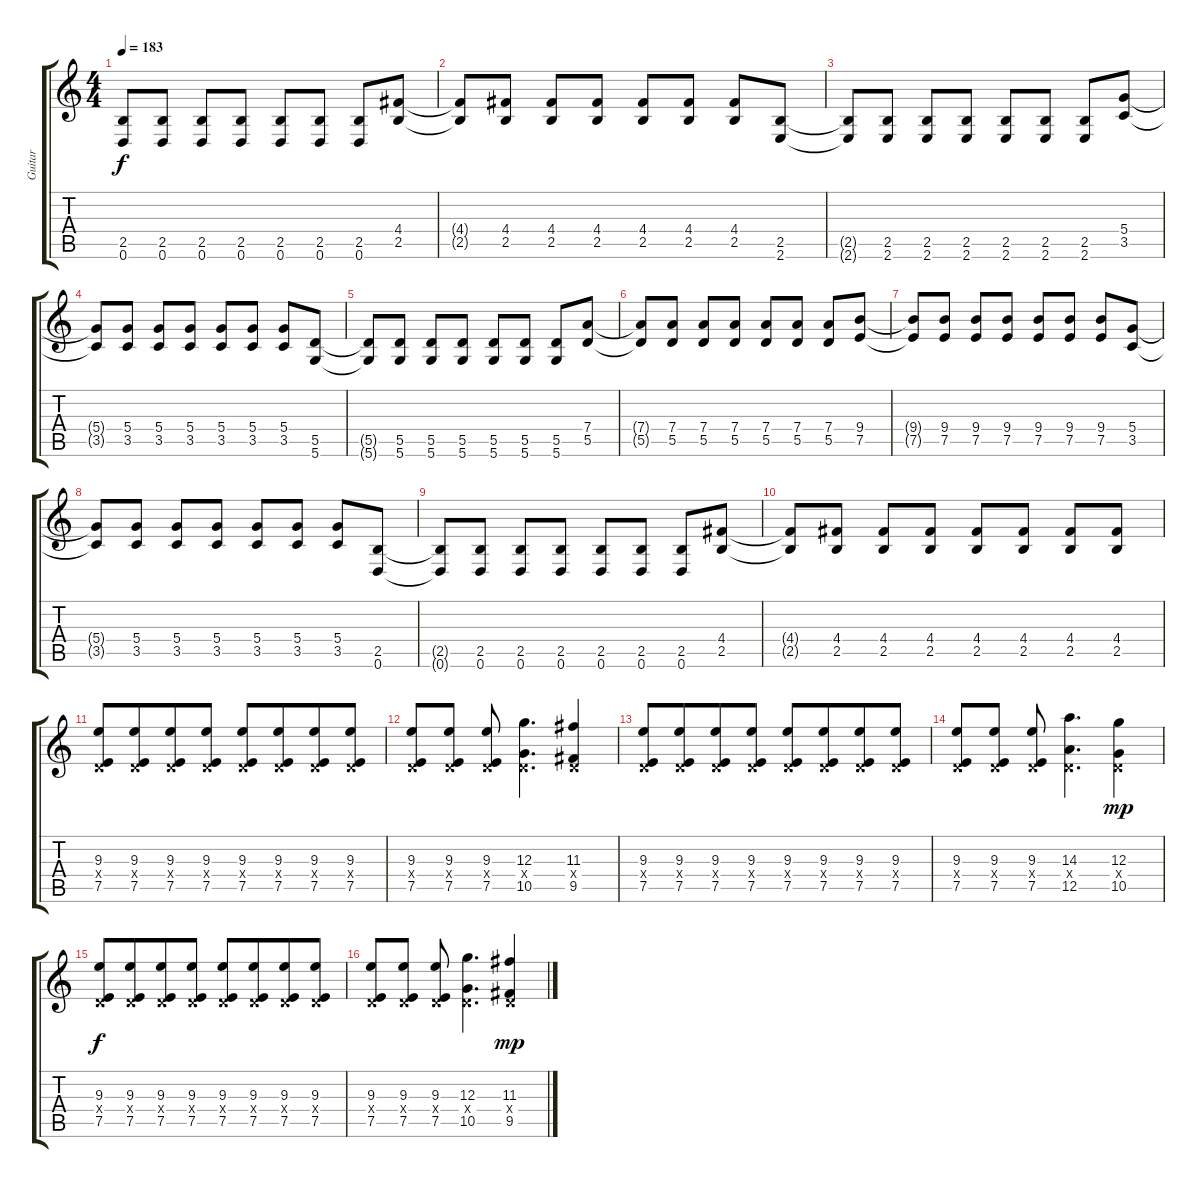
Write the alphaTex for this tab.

\track ("Guitar" "Guitar") {instrument distortionguitar}
\staff {score tabs}
\tuning (E4 B3 G3 D3 A2 D2) {hide}
\ts (4 4)
\tempo 183
\clef g2
\ks c
(2.5{t} 0.6{t}).8{dy f} (2.5 0.6).8 (2.5 0.6).8 (2.5 0.6).8 (2.5 0.6).8 (2.5 0.6).8 (2.5 0.6).8 (4.4 2.5).8 |
(4.4{t} 2.5{t}).8 (4.4 2.5).8 (4.4 2.5).8 (4.4 2.5).8 (4.4 2.5).8 (4.4 2.5).8 (4.4 2.5).8 (2.5 2.6).8 |
(2.5{t} 2.6{t}).8 (2.5 2.6).8 (2.5 2.6).8 (2.5 2.6).8 (2.5 2.6).8 (2.5 2.6).8 (2.5 2.6).8 (5.4 3.5).8 |
(5.4{t} 3.5{t}).8 (5.4 3.5).8 (5.4 3.5).8 (5.4 3.5).8 (5.4 3.5).8 (5.4 3.5).8 (5.4 3.5).8 (5.5 5.6).8 |
(5.5{t} 5.6{t}).8 (5.5 5.6).8 (5.5 5.6).8 (5.5 5.6).8 (5.5 5.6).8 (5.5 5.6).8 (5.5 5.6).8 (7.4 5.5).8 |
(7.4{t} 5.5{t}).8 (7.4 5.5).8 (7.4 5.5).8 (7.4 5.5).8 (7.4 5.5).8 (7.4 5.5).8 (7.4 5.5).8 (9.4 7.5).8 |
(9.4{t} 7.5{t}).8 (9.4 7.5).8 (9.4 7.5).8 (9.4 7.5).8 (9.4 7.5).8 (9.4 7.5).8 (9.4 7.5).8 (5.4 3.5).8 |
(5.4{t} 3.5{t}).8 (5.4 3.5).8 (5.4 3.5).8 (5.4 3.5).8 (5.4 3.5).8 (5.4 3.5).8 (5.4 3.5).8 (2.5 0.6).8 |
(2.5{t} 0.6{t}).8 (2.5 0.6).8 (2.5 0.6).8 (2.5 0.6).8 (2.5 0.6).8 (2.5 0.6).8 (2.5 0.6).8 (4.4 2.5).8 |
(4.4{t} 2.5{t}).8 (4.4 2.5).8 (4.4 2.5).8 (4.4 2.5).8 (4.4 2.5).8 (4.4 2.5).8 (4.4 2.5).8 (4.4 2.5).8 |
(9.3 0.4{x} 7.5).8 (9.3 0.4{x} 7.5).8{beam merge} (9.3 0.4{x} 7.5).8 (9.3 0.4{x} 7.5).8 (9.3 0.4{x} 7.5).8 (9.3 0.4{x} 7.5).8{beam merge} (9.3 0.4{x} 7.5).8 (9.3 0.4{x} 7.5).8 |
(9.3 0.4{x} 7.5).8 (9.3 0.4{x} 7.5).8 (9.3 0.4{x} 7.5).8 (12.3 0.4{x} 10.5).4{d} (11.3 0.4{x} 9.5).4 |
(9.3 0.4{x} 7.5).8 (9.3 0.4{x} 7.5).8{beam merge} (9.3 0.4{x} 7.5).8 (9.3 0.4{x} 7.5).8 (9.3 0.4{x} 7.5).8 (9.3 0.4{x} 7.5).8{beam merge} (9.3 0.4{x} 7.5).8 (9.3 0.4{x} 7.5).8 |
(9.3 0.4{x} 7.5).8 (9.3 0.4{x} 7.5).8 (9.3 0.4{x} 7.5).8 (14.3 0.4{x} 12.5).4{d} (12.3 0.4{x} 10.5).4{dy mp} |
(9.3 0.4{x} 7.5).8{dy f} (9.3 0.4{x} 7.5).8{beam merge} (9.3 0.4{x} 7.5).8 (9.3 0.4{x} 7.5).8 (9.3 0.4{x} 7.5).8 (9.3 0.4{x} 7.5).8{beam merge} (9.3 0.4{x} 7.5).8 (9.3 0.4{x} 7.5).8 |
(9.3 0.4{x} 7.5).8 (9.3 0.4{x} 7.5).8 (9.3 0.4{x} 7.5).8 (12.3 0.4{x} 10.5).4{d} (11.3 0.4{x} 9.5).4{dy mp}
